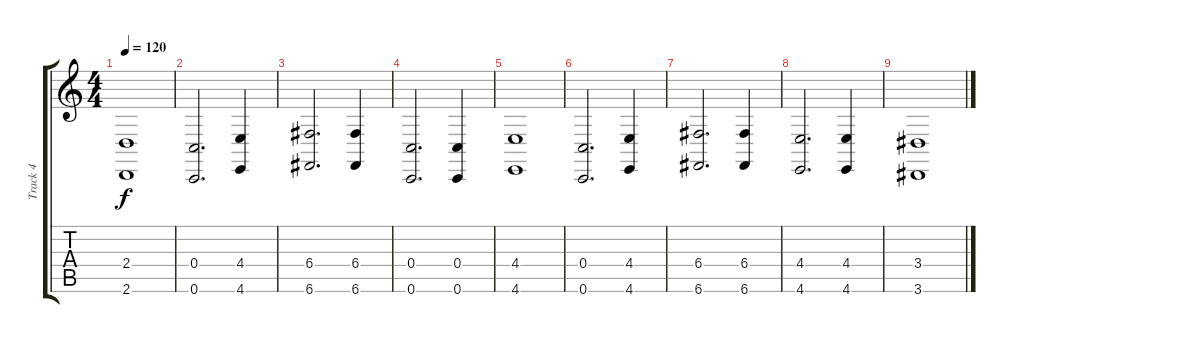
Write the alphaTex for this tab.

\track ("Track 4" "Track 4") {instrument musicbox}
\staff {score tabs}
\tuning (D4 A3 F3 C3 G2 C2) {hide}
\ts (4 4)
\tempo 120
\clef g2
\ks c
(2.4 2.6).1{dy f} |
(0.4 0.6).2{d} (4.4 4.6).4 |
(6.4 6.6).2{d} (6.4 6.6).4 |
(0.4 0.6).2{d} (0.4 0.6).4 |
(4.4 4.6).1 |
(0.4 0.6).2{d} (4.4 4.6).4 |
(6.4 6.6).2{d} (6.4 6.6).4 |
(4.4 4.6).2{d} (4.4 4.6).4 |
(3.4 3.6).1
